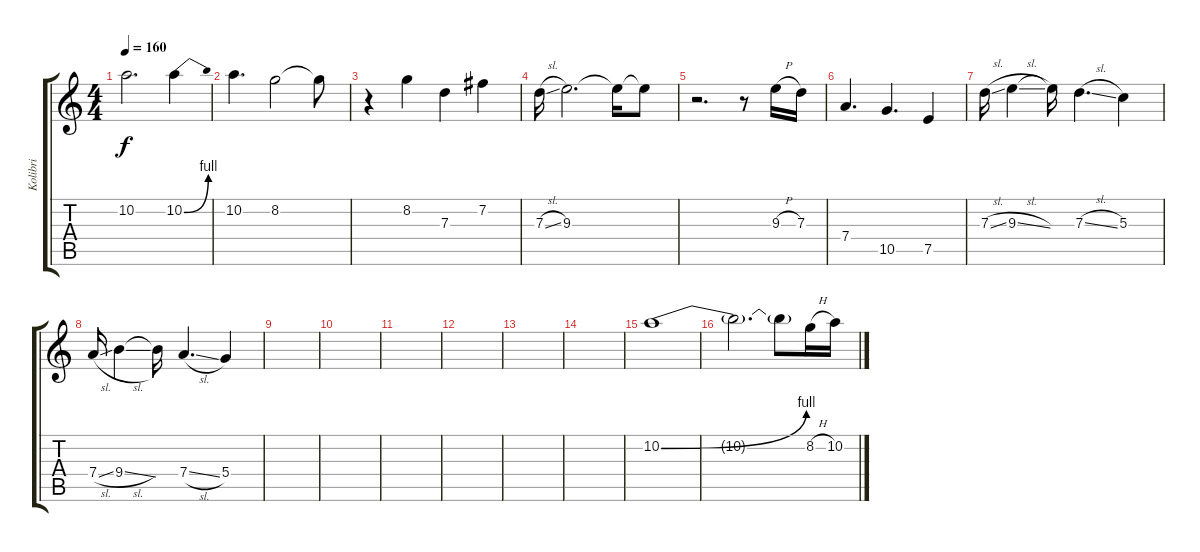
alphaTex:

\track ("Kolibri" "Kolibri") {instrument distortionguitar}
\staff {score tabs}
\tuning (E4 B3 G3 D3 A2 E2) {hide}
\ts (4 4)
\tempo 160
\clef g2
\ks c
10.2{t}.2{d dy f} 10.2{be (bend 0 0 60 4)}.4 |
10.2.4{d} 8.2.2 8.2{t}.8 |
r.4 8.2.4 7.3.4 7.2.4 |
7.3{sl}.16 9.3.2{d} 9.3{t}.16 9.3{t}.8 |
r.2{d} r.8 9.3{h}.16 7.3.16 |
7.4.4{d} 10.5.4{d} 7.5.4 |
7.3{sl}.16 9.3{sl}.4 9.3{t}.16 7.3{sl}.4{d} 5.3.4 |
7.4{sl}.16 9.4{sl}.4 9.4{t}.16 7.4{sl}.4{d} 5.4.4 |
|
|
|
|
|
|
10.2{be (bend 0 0 60 4)}.1 |
10.2{t}.2{d} 10.2{t}.8 8.2{h}.16 10.2{h}.16
